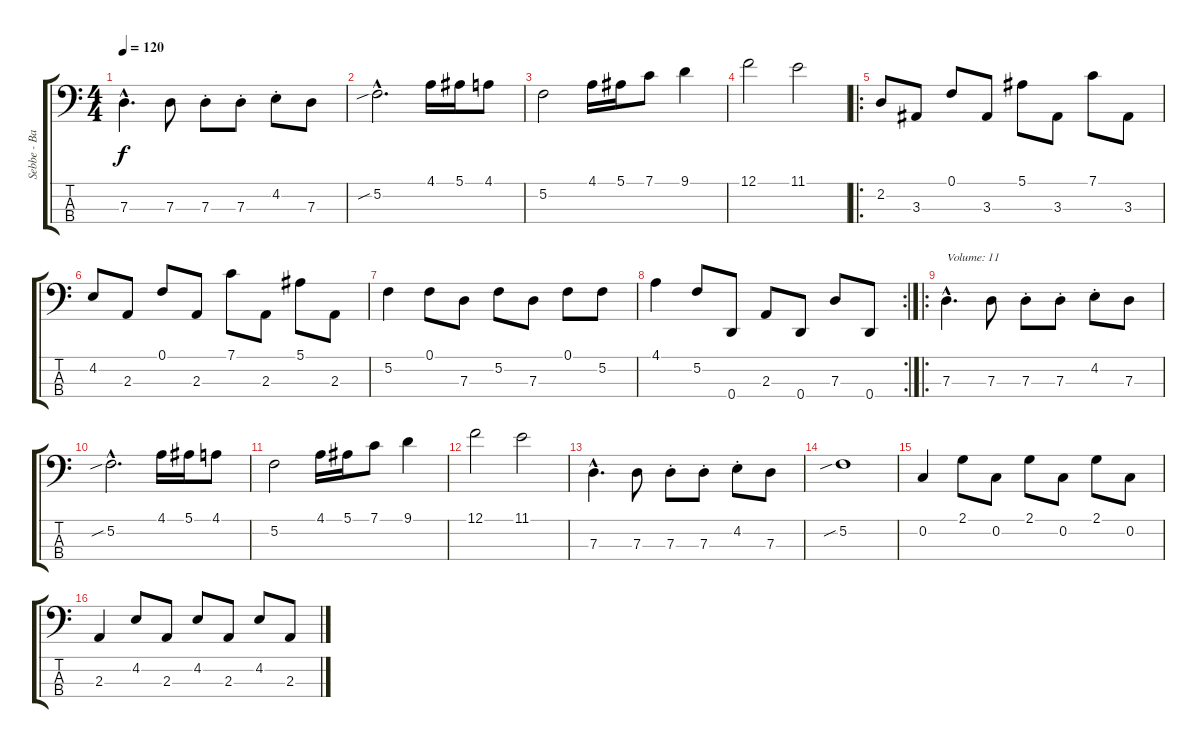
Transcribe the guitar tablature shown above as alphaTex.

\track ("Sebbe - Bass" "Sebbe - Ba") {instrument electricbasspick}
\staff {score tabs}
\tuning (F2 C2 G1 D1) {hide}
\ts (4 4)
\tempo 120
\clef f4
\ks c
7.3{hac}.4{d dy f} 7.3.8 7.3{st}.8 7.3{st}.8 4.2{st}.8 7.3.8 |
5.2{sib hac}.2{d} 4.1.16 5.1.16 4.1.8 |
5.2.2 4.1.16 5.1.16 7.1.8 9.1.4 |
12.1.2 11.1.2 |
\ro
2.2.8 3.3.8 0.1.8 3.3.8 5.1.8 3.3.8 7.1.8 3.3.8 |
4.2.8 2.3.8 0.1.8 2.3.8 7.1.8 2.3.8 5.1.8 2.3.8 |
5.2.4 0.1.8 7.3.8 5.2.8 7.3.8 0.1.8 5.2.8 |
\rc 2
4.1.4 5.2.8 0.4.8 2.3.8 0.4.8 7.3.8 0.4.8 |
\ro
7.3{hac}.4{d txt "Volume: 11" volume 11} 7.3.8 7.3{st}.8 7.3{st}.8 4.2{st}.8 7.3.8 |
5.2{sib hac}.2{d} 4.1.16 5.1.16 4.1.8 |
5.2.2 4.1.16 5.1.16 7.1.8 9.1.4 |
12.1.2 11.1.2 |
7.3{hac}.4{d} 7.3.8 7.3{st}.8 7.3{st}.8 4.2{st}.8 7.3.8 |
5.2{sib}.1 |
0.2.4 2.1.8 0.2.8 2.1.8 0.2.8 2.1.8 0.2.8 |
2.3.4 4.2.8 2.3.8 4.2.8 2.3.8 4.2.8 2.3.8
